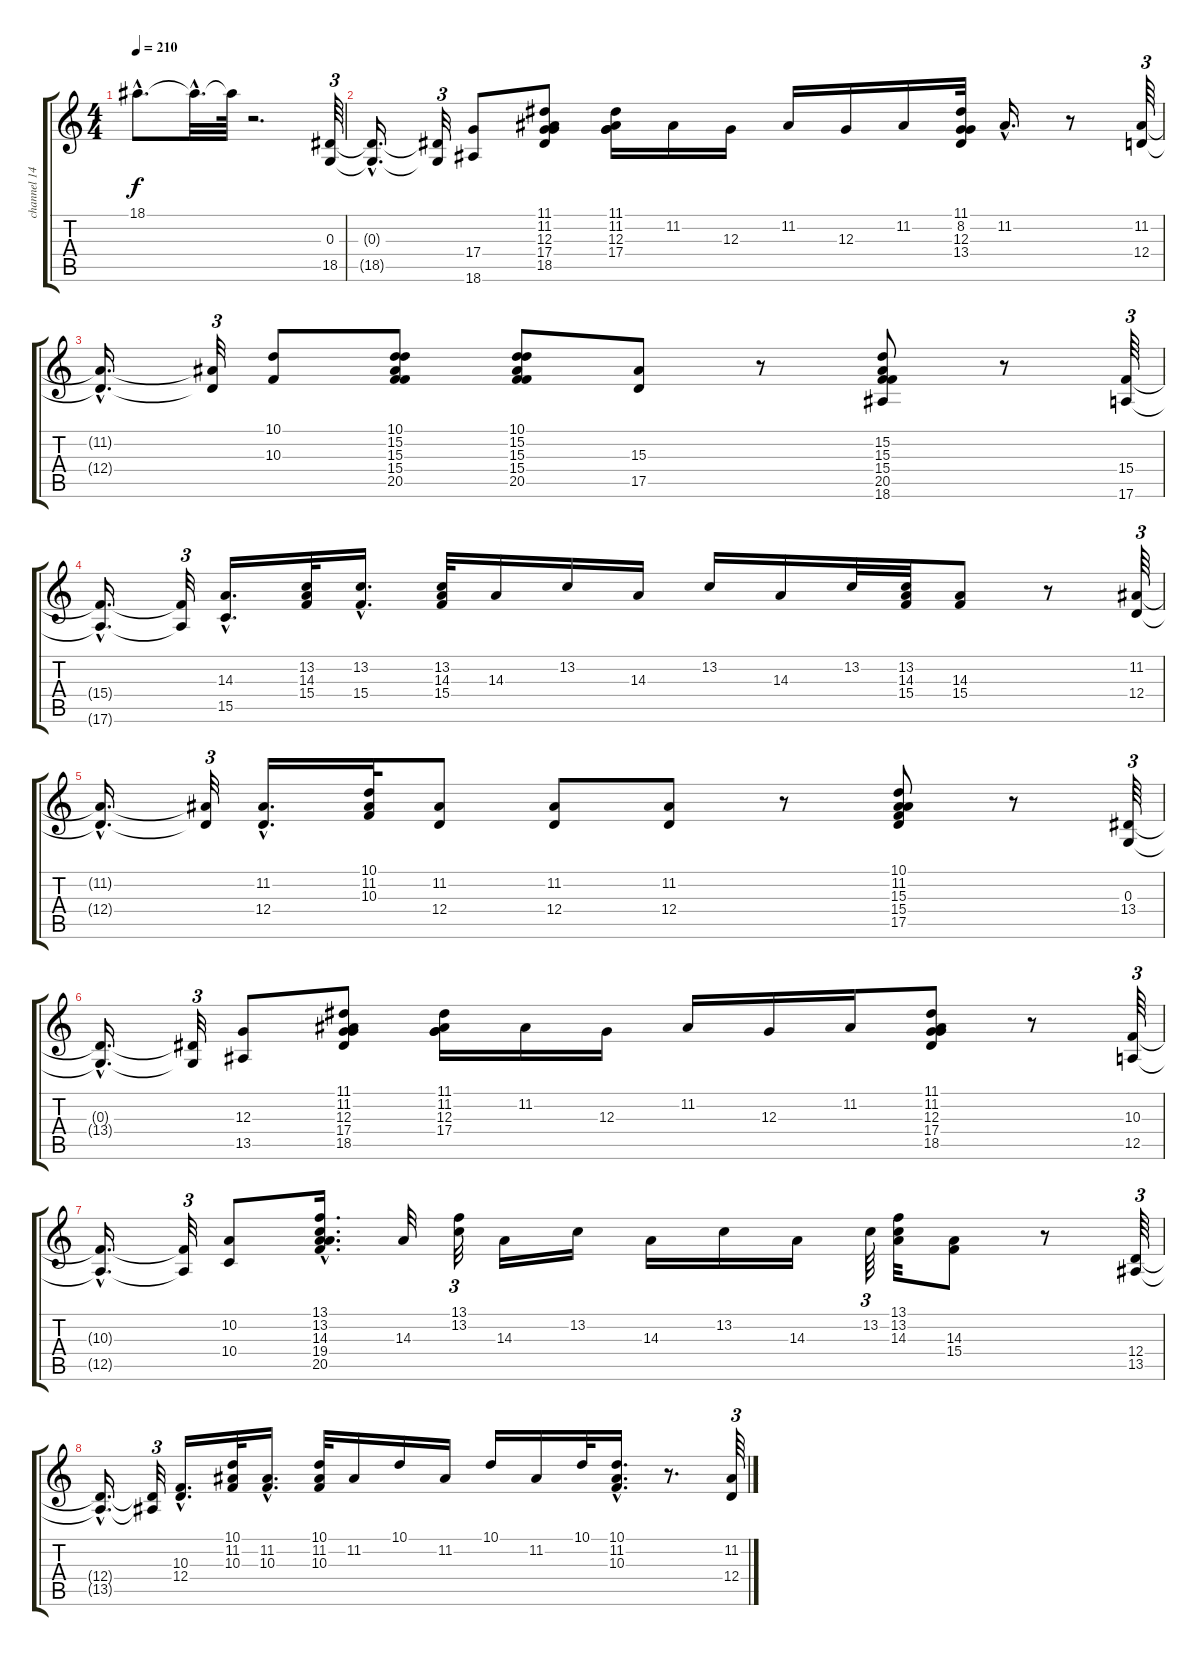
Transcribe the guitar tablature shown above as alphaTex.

\track ("channel 14          " "channel 14") {instrument marimba}
\staff {score tabs}
\tuning (E4 B3 G3 D3 A2 E2) {hide}
\ts (4 4)
\tempo 210
\clef g2
\ks c
18.1{hac t}.8{d dy f} 18.1{hac t}.32{d} 18.1{t}.64 r.2{d} (0.3 18.5).64{tu (3 2) instrument marimba} |
(0.3{hac t} 18.5{hac t}).16{d} (0.3{t} 18.5{t}).32{tu (3 2)} (17.4 18.6).8 (11.1 11.2 12.3 17.4 18.5).8 (11.1 11.2 12.3 17.4).16 11.2.16 12.3.16 11.2.16 12.3.16 11.2.16 (11.1 8.2 12.3 13.4).32 11.2{hac}.16{d} r.8 (11.2 12.4).64{tu (3 2)} |
(11.2{hac t} 12.4{hac t}).16{d} (11.2{t} 12.4{t}).32{tu (3 2)} (10.1 10.3).8 (10.1 15.2 15.3 15.4 20.5).8 (10.1 15.2 15.3 15.4 20.5).8 (15.3 17.5).8 r.8 (15.2 15.3 15.4 20.5 18.6).8 r.8 (15.4 17.6).64{tu (3 2)} |
(15.4{hac t} 17.6{hac t}).16{d} (15.4{t} 17.6{t}).32{tu (3 2)} (14.3{hac} 15.5{hac}).16{d} (13.2 14.3 15.4).32 (13.2{hac} 15.4{hac}).16{d} (13.2 14.3 15.4).32 14.3.16 13.2.16 14.3.16 13.2.16 14.3.16 13.2.32 (13.2 14.3 15.4).32 (14.3 15.4).8 r.8 (11.2 12.4).64{tu (3 2)} |
(11.2{hac t} 12.4{hac t}).16{d} (11.2{t} 12.4{t}).32{tu (3 2)} (11.2{hac} 12.4{hac}).16{d} (10.1 11.2 10.3).32 (11.2 12.4).8 (11.2 12.4).8 (11.2 12.4).8 r.8 (10.1 11.2 15.3 15.4 17.5).8 r.8 (0.3 13.4).64{tu (3 2)} |
(0.3{hac t} 13.4{hac t}).16{d} (0.3{t} 13.4{t}).32{tu (3 2)} (12.3 13.5).8 (11.1 11.2 12.3 17.4 18.5).8 (11.1 11.2 12.3 17.4).16 11.2.16 12.3.16 11.2.16 12.3.16 11.2.16 (11.1 11.2 12.3 17.4 18.5).8 r.8 (10.3 12.5).64{tu (3 2)} |
(10.3{hac t} 12.5{hac t}).16{d} (10.3{t} 12.5{t}).32{tu (3 2)} (10.2 10.4).8 (13.1{hac} 13.2{hac} 14.3{hac} 19.4{hac} 20.5{hac}).16{d} 14.3.32 (13.1 13.2).32{tu (3 2)} 14.3.16 13.2.16 14.3.16 13.2.16 14.3.16 13.2.64{tu (3 2)} (13.1 13.2 14.3).32 (14.3 15.4).8 r.8 (12.4 13.5).64{tu (3 2)} |
(12.4{hac t} 13.5{hac t}).16{d} (12.4{t} 13.5{t}).32{tu (3 2)} (10.3{hac} 12.4{hac}).16{d} (10.1 11.2 10.3).32 (11.2{hac} 10.3{hac}).16{d} (10.1 11.2 10.3).32 11.2.16 10.1.16 11.2.16 10.1.16 11.2.16 10.1.32 (10.1{hac} 11.2{hac} 10.3{hac}).16{d} r.8{d} (11.2 12.4).64{tu (3 2)}
